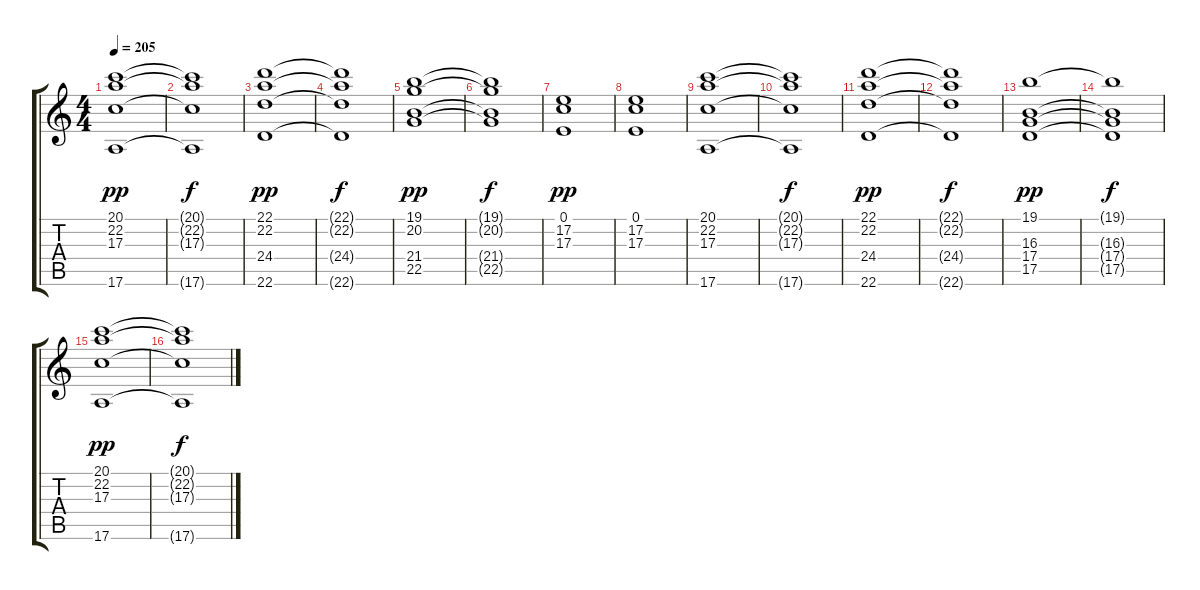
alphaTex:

\track "" {instrument synthstrings1}
\staff {score tabs}
\tuning (E4 B3 G3 D3 A2 E2) {hide}
\ts (4 4)
\tempo 205
\clef g2
\ks c
(20.1 22.2 17.3 17.6).1{dy pp} |
(20.1{t} 22.2{t} 17.3{t} 17.6{t}).1{dy f} |
(22.1 22.2 24.4 22.6).1{dy pp} |
(22.1{t} 22.2{t} 24.4{t} 22.6{t}).1{dy f} |
(19.1 20.2 21.4 22.5).1{dy pp} |
(19.1{t} 20.2{t} 21.4{t} 22.5{t}).1{dy f} |
(0.1 17.2 17.3).1{dy pp} |
(0.1 17.2 17.3).1 |
(20.1 22.2 17.3 17.6).1 |
(20.1{t} 22.2{t} 17.3{t} 17.6{t}).1{dy f} |
(22.1 22.2 24.4 22.6).1{dy pp} |
(22.1{t} 22.2{t} 24.4{t} 22.6{t}).1{dy f} |
(19.1 16.3 17.4 17.5).1{dy pp} |
(19.1{t} 16.3{t} 17.4{t} 17.5{t}).1{dy f} |
(20.1 22.2 17.3 17.6).1{dy pp} |
(20.1{t} 22.2{t} 17.3{t} 17.6{t}).1{dy f}
